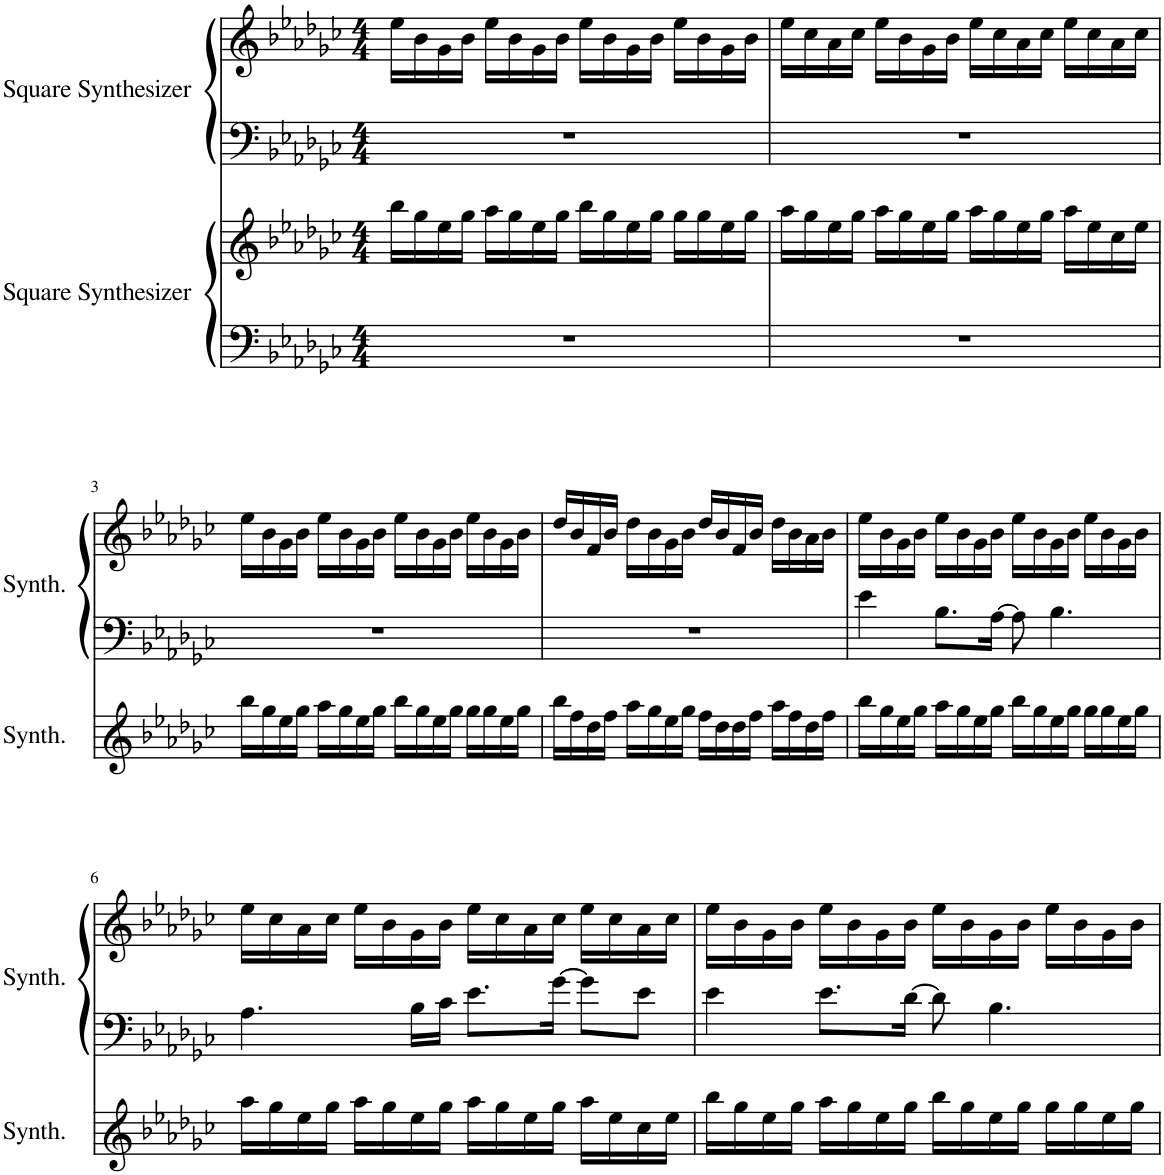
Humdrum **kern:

**kern	**kern	**kern	**kern
*part2	*part2	*part1	*part1
*staff4	*staff3	*staff2	*staff1
*I"Square Synthesizer	*	*I"Square Synthesizer	*
*I'Synth.	*	*I'Synth.	*
*clefF4	*clefG2	*clefF4	*clefG2
*k[b-e-a-d-g-c-]	*k[b-e-a-d-g-c-]	*k[b-e-a-d-g-c-]	*k[b-e-a-d-g-c-]
*M4/4	*M4/4	*M4/4	*M4/4
=1	=1	=1	=1
1r	16bb-\LL	1r	16ee-\LL
.	16gg-\	.	16b-\
.	16ee-\	.	16g-\
.	16gg-\JJ	.	16b-\JJ
.	16aa-\LL	.	16ee-\LL
.	16gg-\	.	16b-\
.	16ee-\	.	16g-\
.	16gg-\JJ	.	16b-\JJ
.	16bb-\LL	.	16ee-\LL
.	16gg-\	.	16b-\
.	16ee-\	.	16g-\
.	16gg-\JJ	.	16b-\JJ
.	16gg-\LL	.	16ee-\LL
.	16gg-\	.	16b-\
.	16ee-\	.	16g-\
.	16gg-\JJ	.	16b-\JJ
=2	=2	=2	=2
1r	16aa-\LL	1r	16ee-\LL
.	16gg-\	.	16cc-\
.	16ee-\	.	16a-\
.	16gg-\JJ	.	16cc-\JJ
.	16aa-\LL	.	16ee-\LL
.	16gg-\	.	16b-\
.	16ee-\	.	16g-\
.	16gg-\JJ	.	16b-\JJ
.	16aa-\LL	.	16ee-\LL
.	16gg-\	.	16cc-\
.	16ee-\	.	16a-\
.	16gg-\JJ	.	16cc-\JJ
.	16aa-\LL	.	16ee-\LL
.	16ee-\	.	16cc-\
.	16cc-\	.	16a-\
.	16ee-\JJ	.	16cc-\JJ
!!LO:LB:g=z
=3	=3	=3	=3
1r	16bb-\LL	1r	16ee-\LL
.	16gg-\	.	16b-\
.	16ee-\	.	16g-\
.	16gg-\JJ	.	16b-\JJ
.	16aa-\LL	.	16ee-\LL
.	16gg-\	.	16b-\
.	16ee-\	.	16g-\
.	16gg-\JJ	.	16b-\JJ
.	16bb-\LL	.	16ee-\LL
.	16gg-\	.	16b-\
.	16ee-\	.	16g-\
.	16gg-\JJ	.	16b-\JJ
.	16gg-\LL	.	16ee-\LL
.	16gg-\	.	16b-\
.	16ee-\	.	16g-\
.	16gg-\JJ	.	16b-\JJ
=4	=4	=4	=4
1r	16bb-\LL	1r	16dd-/LL
.	16ff\	.	16b-/
.	16dd-\	.	16f/
.	16ff\JJ	.	16b-/JJ
.	16aa-\LL	.	16dd-\LL
.	16gg-\	.	16b-\
.	16ee-\	.	16g-\
.	16gg-\JJ	.	16b-\JJ
.	16ff\LL	.	16dd-/LL
.	16dd-\	.	16b-/
.	16dd-\	.	16f/
.	16ff\JJ	.	16b-/JJ
.	16aa-\LL	.	16dd-\LL
.	16ff\	.	16b-\
.	16dd-\	.	16a-\
.	16ff\JJ	.	16b-\JJ
=5	=5	=5	=5
1r	16bb-\LL	4e-\	16ee-\LL
.	16gg-\	.	16b-\
.	16ee-\	.	16g-\
.	16gg-\JJ	.	16b-\JJ
.	16aa-\LL	8.B-\L	16ee-\LL
.	16gg-\	.	16b-\
.	16ee-\	.	16g-\
.	16gg-\JJ	[16A-\Jk	16b-\JJ
.	16bb-\LL	8A-\]	16ee-\LL
.	16gg-\	.	16b-\
.	16ee-\	4.B-\	16g-\
.	16gg-\JJ	.	16b-\JJ
.	16gg-\LL	.	16ee-\LL
.	16gg-\	.	16b-\
.	16ee-\	.	16g-\
.	16gg-\JJ	.	16b-\JJ
!!LO:LB:g=z
=6	=6	=6	=6
1r	16aa-\LL	4.A-\	16ee-\LL
.	16gg-\	.	16cc-\
.	16ee-\	.	16a-\
.	16gg-\JJ	.	16cc-\JJ
.	16aa-\LL	.	16ee-\LL
.	16gg-\	.	16b-\
.	16ee-\	16B-\LL	16g-\
.	16gg-\JJ	16c-\JJ	16b-\JJ
.	16aa-\LL	8.e-\L	16ee-\LL
.	16gg-\	.	16cc-\
.	16ee-\	.	16a-\
.	16gg-\JJ	[16g-\Jk	16cc-\JJ
.	16aa-\LL	8g-\L]	16ee-\LL
.	16ee-\	.	16cc-\
.	16cc-\	8e-\J	16a-\
.	16ee-\JJ	.	16cc-\JJ
=7	=7	=7	=7
1r	16bb-\LL	4e-\	16ee-\LL
.	16gg-\	.	16b-\
.	16ee-\	.	16g-\
.	16gg-\JJ	.	16b-\JJ
.	16aa-\LL	8.e-\L	16ee-\LL
.	16gg-\	.	16b-\
.	16ee-\	.	16g-\
.	16gg-\JJ	[16d-\Jk	16b-\JJ
.	16bb-\LL	8d-\]	16ee-\LL
.	16gg-\	.	16b-\
.	16ee-\	4.B-\	16g-\
.	16gg-\JJ	.	16b-\JJ
.	16gg-\LL	.	16ee-\LL
.	16gg-\	.	16b-\
.	16ee-\	.	16g-\
.	16gg-\JJ	.	16b-\JJ
=	=	=	=
*-	*-	*-	*-
